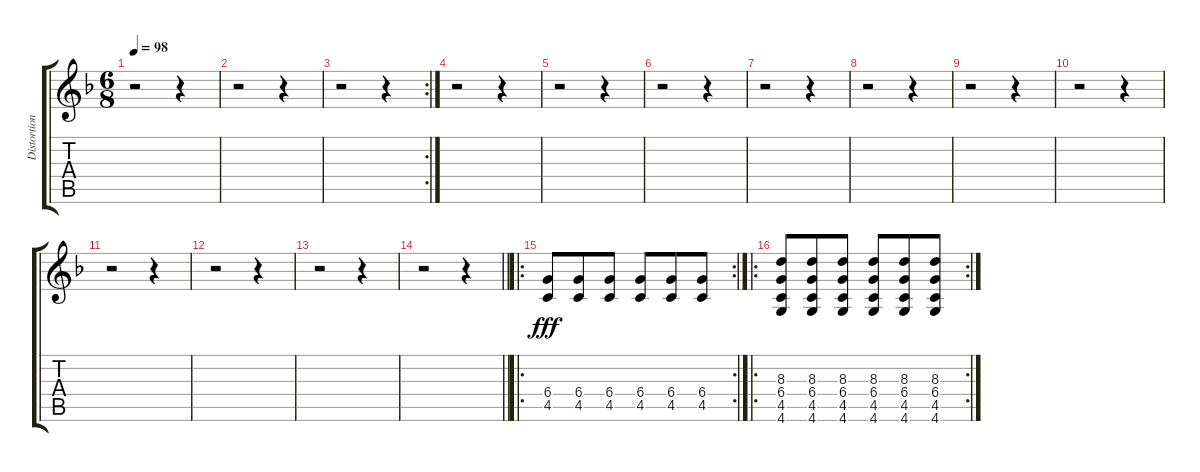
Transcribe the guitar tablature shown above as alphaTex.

\track ("Distortion Guitar" "Distortion") {instrument overdrivenguitar}
\staff {score tabs}
\tuning (Eb4 Bb3 Gb3 Db3 Ab2 Eb2) {hide}
\ts (6 8)
\tempo 98
\clef g2
\ks f
r.2{dy mf} r.4 |
r.2 r.4 |
\rc 2
r.2 r.4 |
r.2 r.4 |
r.2 r.4 |
r.2 r.4 |
r.2 r.4 |
r.2 r.4 |
r.2 r.4 |
r.2 r.4 |
r.2 r.4 |
r.2 r.4 |
r.2 r.4 |
\barLineRight lightlight
r.2 r.4 |
\ro
\rc 2
(6.4 4.5).8{dy fff} (6.4 4.5).8 (6.4 4.5).8 (6.4 4.5).8 (6.4 4.5).8 (6.4 4.5).8 |
\ro
\rc 2
(8.3 6.4 4.5 4.6).8 (8.3 6.4 4.5 4.6).8 (8.3 6.4 4.5 4.6).8 (8.3 6.4 4.5 4.6).8 (8.3 6.4 4.5 4.6).8 (8.3 6.4 4.5 4.6).8
